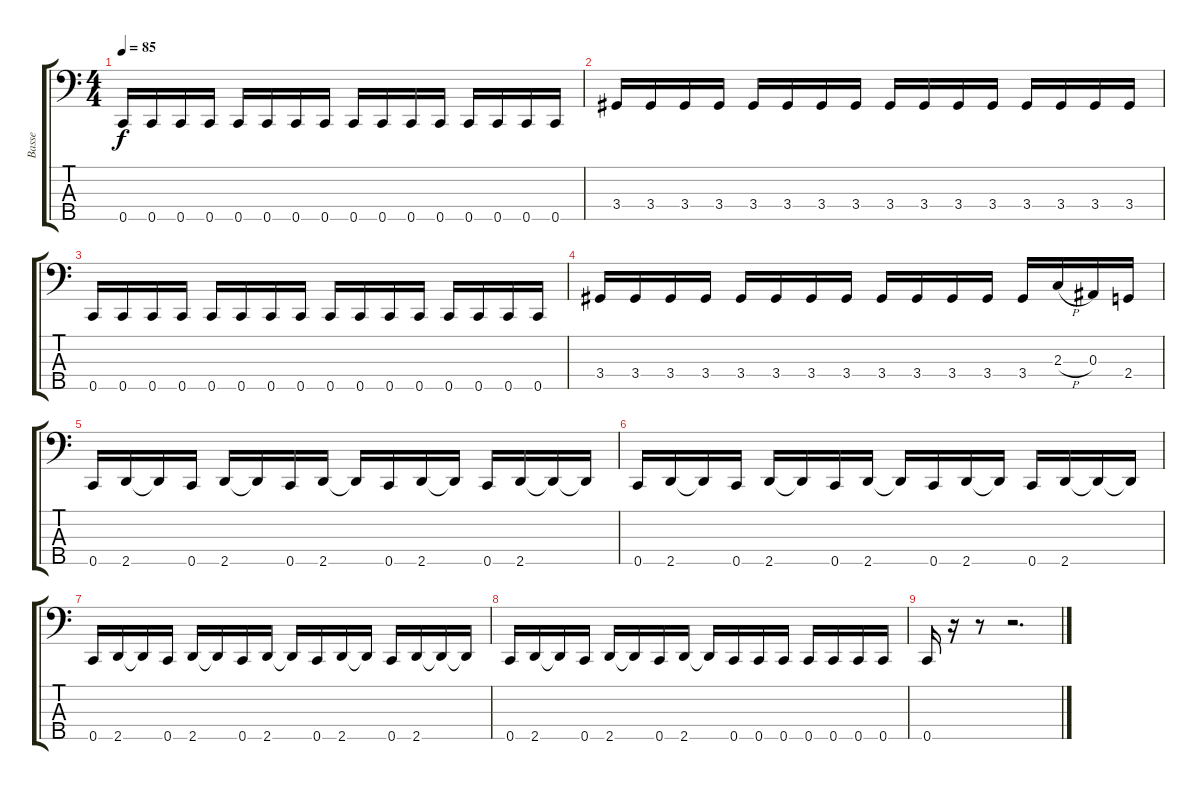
\track ("Basse" "Basse") {instrument fretlessbass}
\staff {score tabs}
\tuning (Ab2 Eb2 Bb1 F1 C1) {hide}
\ts (4 4)
\tempo 85
\clef f4
\ks c
0.5.16{dy f} 0.5.16 0.5.16 0.5.16 0.5.16 0.5.16 0.5.16 0.5.16 0.5.16 0.5.16 0.5.16 0.5.16 0.5.16 0.5.16 0.5.16 0.5.16 |
3.4.16 3.4.16 3.4.16 3.4.16 3.4.16 3.4.16 3.4.16 3.4.16 3.4.16 3.4.16 3.4.16 3.4.16 3.4.16 3.4.16 3.4.16 3.4.16 |
0.5.16 0.5.16 0.5.16 0.5.16 0.5.16 0.5.16 0.5.16 0.5.16 0.5.16 0.5.16 0.5.16 0.5.16 0.5.16 0.5.16 0.5.16 0.5.16 |
3.4.16 3.4.16 3.4.16 3.4.16 3.4.16 3.4.16 3.4.16 3.4.16 3.4.16 3.4.16 3.4.16 3.4.16 3.4.16 2.3{h}.16 0.3.16 2.4.16 |
0.5.16 2.5.16 2.5{t}.16 0.5.16 2.5.16 2.5{t}.16 0.5.16 2.5.16 2.5{t}.16 0.5.16 2.5.16 2.5{t}.16 0.5.16 2.5.16 2.5{t}.16 2.5{t}.16 |
0.5.16 2.5.16 2.5{t}.16 0.5.16 2.5.16 2.5{t}.16 0.5.16 2.5.16 2.5{t}.16 0.5.16 2.5.16 2.5{t}.16 0.5.16 2.5.16 2.5{t}.16 2.5{t}.16 |
0.5.16 2.5.16 2.5{t}.16 0.5.16 2.5.16 2.5{t}.16 0.5.16 2.5.16 2.5{t}.16 0.5.16 2.5.16 2.5{t}.16 0.5.16 2.5.16 2.5{t}.16 2.5{t}.16 |
0.5.16 2.5.16 2.5{t}.16 0.5.16 2.5.16 2.5{t}.16 0.5.16 2.5.16 2.5{t}.16 0.5.16 0.5.16 0.5.16 0.5.16 0.5.16 0.5.16 0.5.16 |
0.5.16 r.16 r.8 r.2{d}
